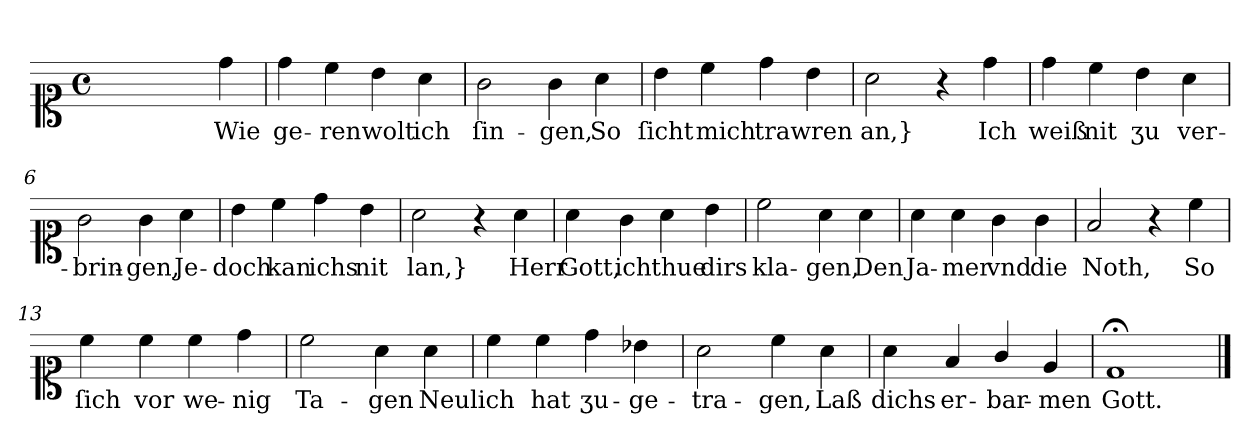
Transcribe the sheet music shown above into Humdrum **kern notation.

**kern	**text
*part1	*part1
*staff1	*staff1
*clefC1	*
*k[]	*
*M4/4	*
*met(c)	*
=	=
2ryy	.
4ryy	.
4dd	Wie
=1	=1
4dd	ge-
4cc	-ren
4b	wolt
4a	ich
=2	=2
2g	ſin-
4g	-gen,
4a	So
=3	=3
4b	ſicht
4cc	mich
4dd	trawren
4b	.
=4	=4
2a	an,}
4r	.
4dd	Ich
=5	=5
4dd	weiß
4cc	nit
4b	ʒu
4a	ver-
=6	=6
2g	-brin-
4g	-gen,
4a	Je-
=7	=7
4b	-doch
4cc	kan
4dd	ichs
4b	nit
=8	=8
2a	lan,}
4r	.
4a	Herr
=9	=9
4a	Gott,
4g	ich
4a	thue
4b	dirs
=10	=10
2cc	kla-
4a	-gen,
4a	Den
=11	=11
4a	Ja-
4a	-mer
4g	vnd
4g	die
=12	=12
2f	Noth,
4r	.
4cc	So
=13	=13
4cc	ſich
4cc	vor
4cc	we-
4dd	-nig
=14	=14
2cc	Ta-
4a	-gen
4a	Neulich
=15	=15
4cc	.
4cc	hat
4dd	ʒu-
4b-X	-ge-
=16	=16
2a	-tra-
4cc	-gen,
4a	Laß
=17	=17
4a	dichs
4f	er-
4g/	-bar-
4e	-men
=18	=18
1d;<	Gott.
==	==
*-	*-
